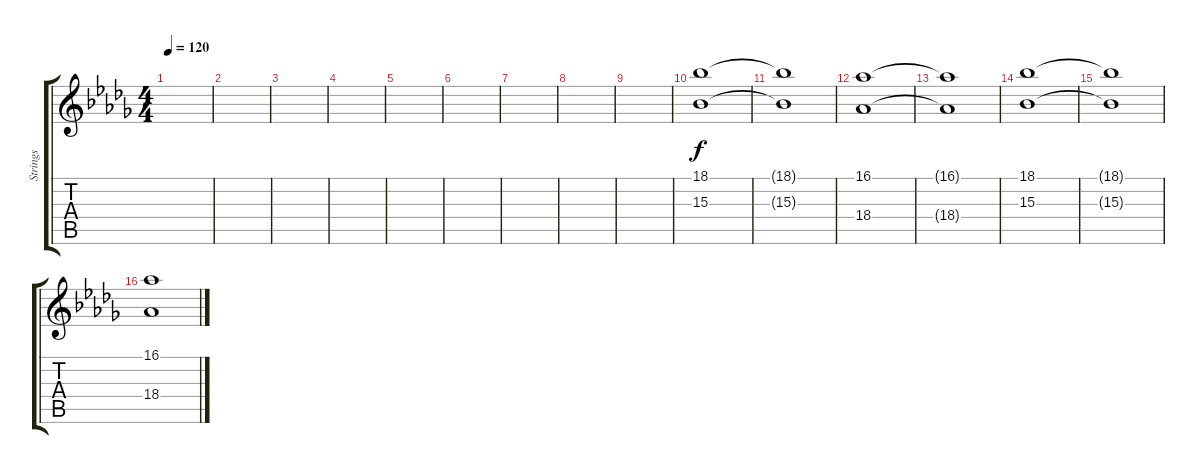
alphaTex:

\track ("Strings" "Strings") {instrument stringensemble1}
\staff {score tabs}
\tuning (E4 B3 G3 D3 A2 E2) {hide}
\ts (4 4)
\tempo 120
\clef g2
\ks db
|
|
|
|
|
|
|
|
|
(18.1 15.3).1 |
(18.1{t} 15.3{t}).1 |
(16.1 18.4).1 |
(16.1{t} 18.4{t}).1 |
(18.1 15.3).1 |
(18.1{t} 15.3{t}).1 |
(16.1 18.4).1
